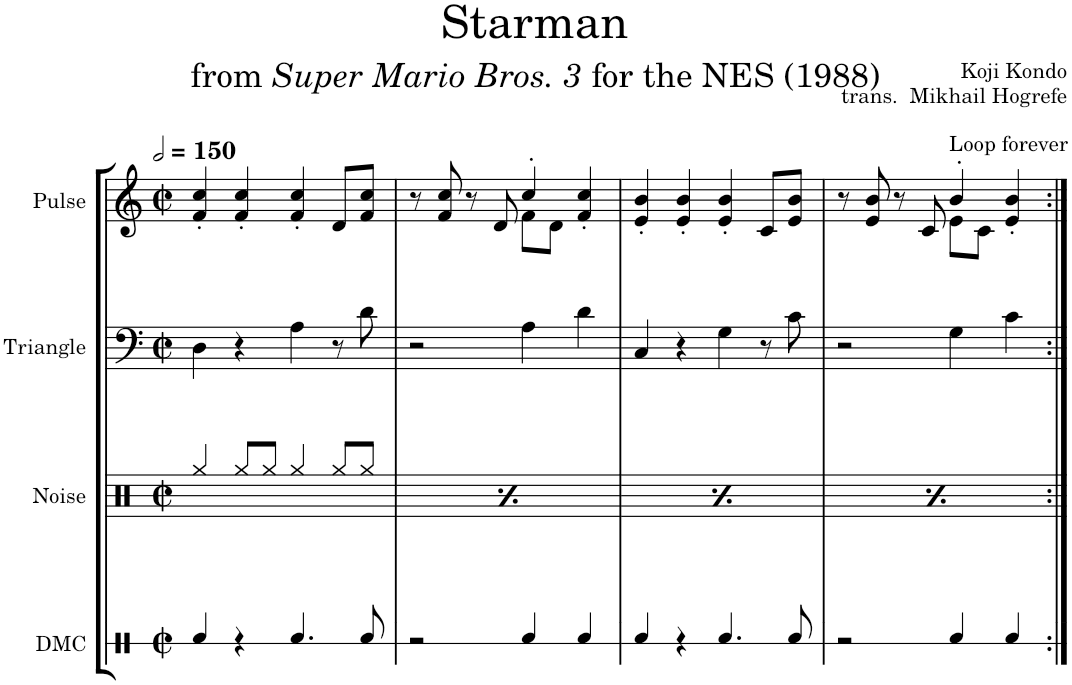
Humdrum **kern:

**kern	**kern	**kern	**kern
*part4	*part3	*part2	*part1
*staff4	*staff3	*staff2	*staff1
*I"DMC	*I"Noise	*I"Triangle	*I"Pulse
*I'DMC	*I'N.	*I'Tr.	*I'P.
*stria1	*	*	*
*clefX	*clefX	*clefF4	*clefG2
*k[]	*k[]	*k[]	*k[]
*M2/2	*M2/2	*M2/2	*M2/2
*met(c|)	*met(c|)	*met(c|)	*met(c|)
*MM300	*MM300	*MM300	*MM300
=1	=1	=1	=1
4Rf/	4Rgg/	4D\	4f/' 4cc/'
4r	8Rgg/L	4r	4f/' 4cc/'
.	8Rgg/J	.	.
4.Rf/	4Rgg/	4A\	4f/' 4cc/'
.	8Rgg/L	8r	8d/L
8Rf/	8Rgg/J	8d\	8f/ 8cc/J
=2	=2	=2	=2
*	*	*	*^
2r	4Rgg/	2r	8r	2ryy
.	.	.	8f/ 8cc/	.
.	8Rgg/L	.	8r	.
.	8Rgg/J	.	8d/	.
4Rf/	4Rgg/	4A\	4cc'/	8f\L
.	.	.	.	8d\J
4Rf/	8Rgg/L	4d\	4f/' 4cc/'	4ryy
.	8Rgg/J	.	.	.
*	*	*	*v	*v
=3	=3	=3	=3
4Rf/	4Rgg/	4C/	4e/' 4b/'
4r	8Rgg/L	4r	4e/' 4b/'
.	8Rgg/J	.	.
4.Rf/	4Rgg/	4G\	4e/' 4b/'
.	8Rgg/L	8r	8c/L
8Rf/	8Rgg/J	8c\	8e/ 8b/J
=4	=4	=4	=4
*	*	*	*^
2r	4Rgg/	2r	8r	2ryy
.	.	.	8e/ 8b/	.
.	8Rgg/L	.	8r	.
.	8Rgg/J	.	8c/	.
!	!	!	!LO:TX:a:t=Loop forever	!
4Rf/	4Rgg/	4G\	4b'/	8e\L
.	.	.	.	8c\J
4Rf/	8Rgg/L	4c\	4e/' 4b/'	4ryy
.	8Rgg/J	.	.	.
*	*	*	*v	*v
=:|!	=:|!	=:|!	=:|!
*-	*-	*-	*-
